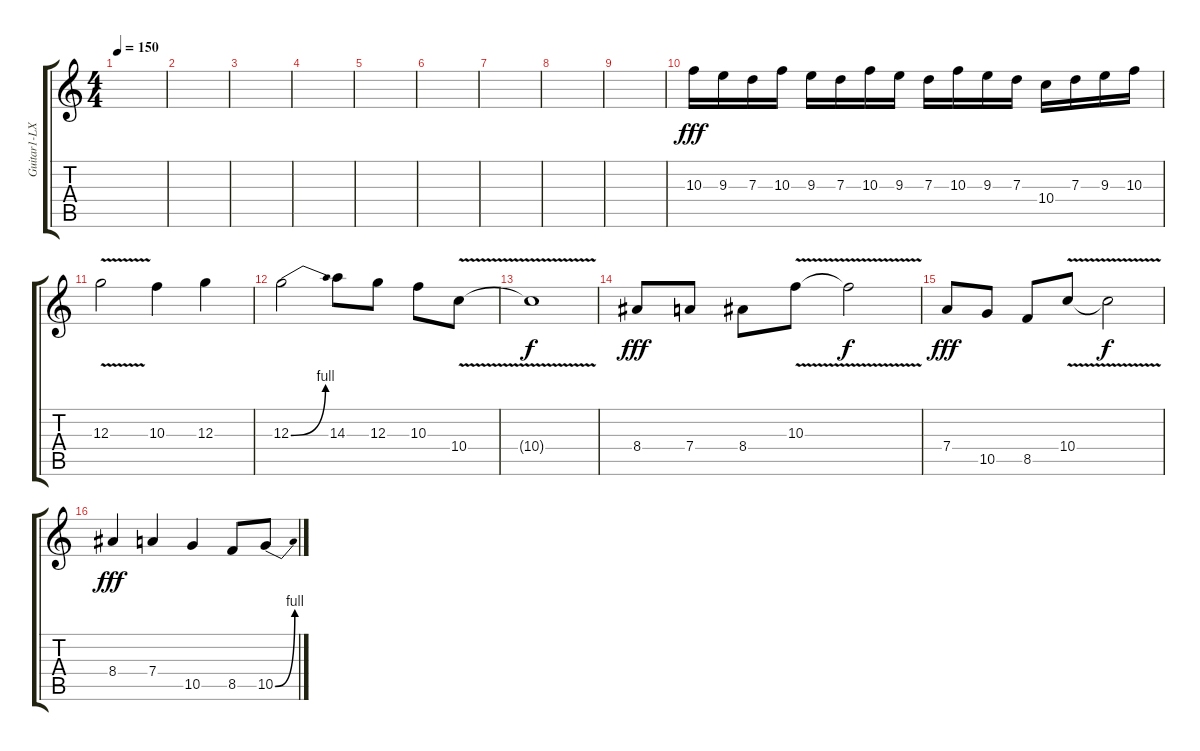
\track ("Guitar1-LX" "Guitar1-LX") {instrument overdrivenguitar}
\staff {score tabs}
\tuning (E4 B3 G3 D3 A2 E2) {hide}
\ts (4 4)
\tempo 150
\clef g2
\ks c
|
|
|
|
|
|
|
|
|
10.3.16{dy fff} 9.3.16 7.3.16 10.3.16 9.3.16 7.3.16 10.3.16 9.3.16 7.3.16 10.3.16 9.3.16 7.3.16 10.4.16 7.3.16 9.3.16 10.3.16 |
12.3{v}.2 10.3.4 12.3.4 |
12.3{be (bend 0 0 60 4)}.2 14.3.8 12.3.8 10.3.8 10.4{v}.8 |
10.4{t}.1{dy f} |
8.4.8{dy fff} 7.4.8 8.4.8 10.3{v}.8 10.3{t}.2{dy f} |
7.4.8{dy fff} 10.5.8 8.5.8 10.4{v}.8 10.4{t}.2{dy f} |
8.4.4{dy fff} 7.4.4 10.5.4 8.5.8 10.5{be (bend 0 0 60 4)}.8
